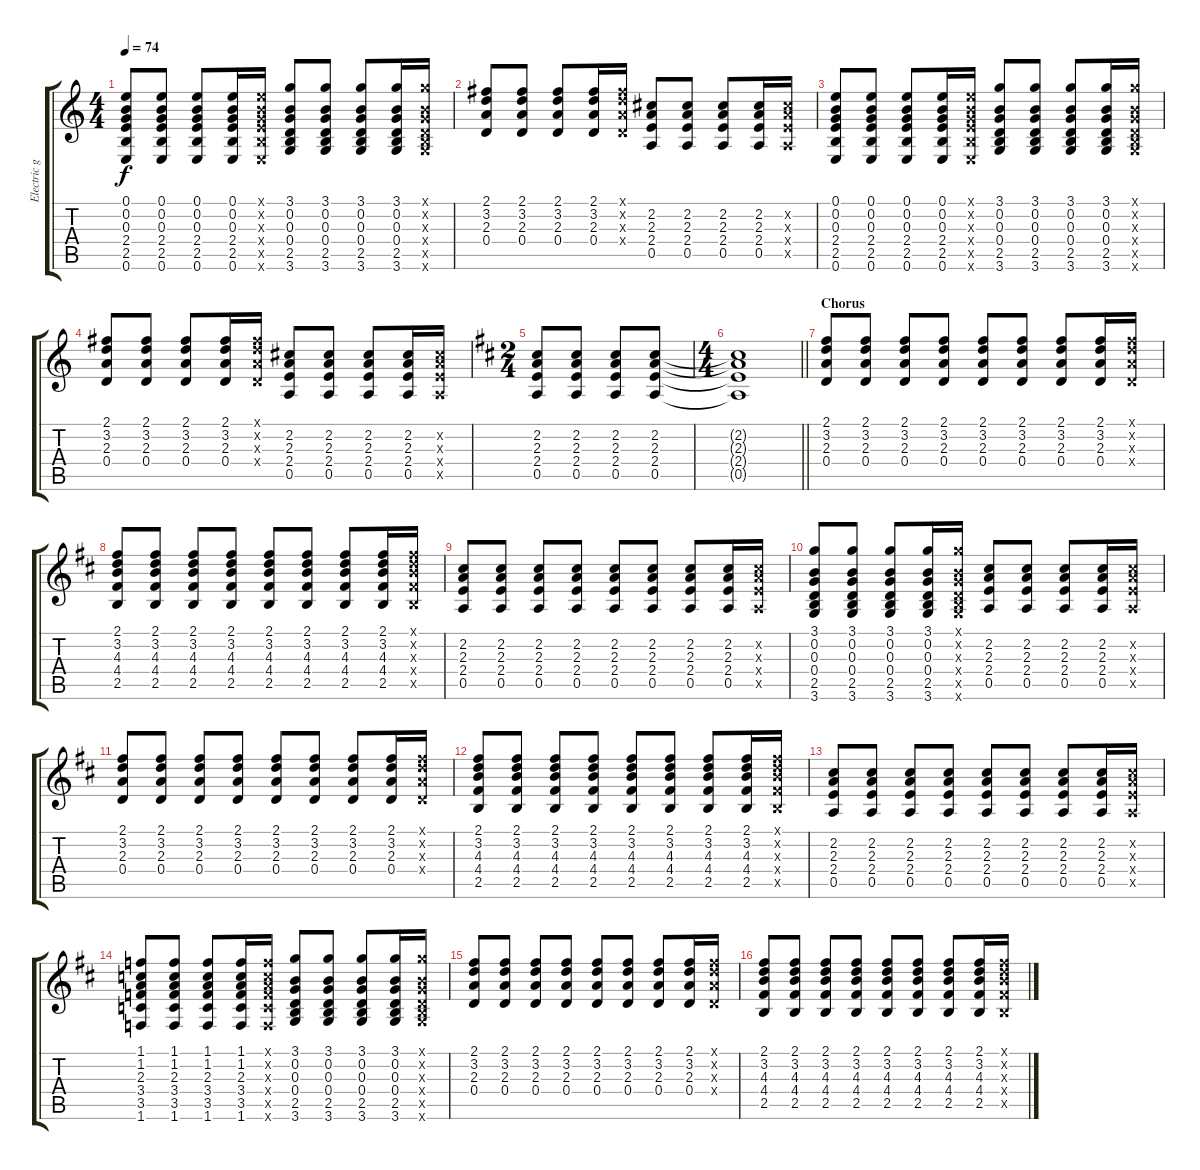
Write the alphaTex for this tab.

\track ("Electric guitar 2" "Electric g") {instrument electricguitarclean}
\staff {score tabs}
\tuning (E4 B3 G3 D3 A2 E2) {hide}
\ts (4 4)
\tempo 74
\clef g2
\ks c
(0.1 0.2 0.3 2.4 2.5 0.6).8{dy f} (0.1 0.2 0.3 2.4 2.5 0.6).8 (0.1 0.2 0.3 2.4 2.5 0.6).8 (0.1 0.2 0.3 2.4 2.5 0.6).16 (0.1{x} 0.2{x} 0.3{x} 2.4{x} 2.5{x} 0.6{x}).16 (3.1 0.2 0.3 0.4 2.5 3.6).8 (3.1 0.2 0.3 0.4 2.5 3.6).8 (3.1 0.2 0.3 0.4 2.5 3.6).8 (3.1 0.2 0.3 0.4 2.5 3.6).16 (3.1{x} 0.2{x} 0.3{x} 0.4{x} 2.5{x} 3.6{x}).16 |
(2.1 3.2 2.3 0.4).8 (2.1 3.2 2.3 0.4).8 (2.1 3.2 2.3 0.4).8 (2.1 3.2 2.3 0.4).16 (2.1{x} 3.2{x} 2.3{x} 0.4{x}).16 (2.2 2.3 2.4 0.5).8 (2.2 2.3 2.4 0.5).8 (2.2 2.3 2.4 0.5).8 (2.2 2.3 2.4 0.5).16 (2.2{x} 2.3{x} 2.4{x} 0.5{x}).16 |
(0.1 0.2 0.3 2.4 2.5 0.6).8 (0.1 0.2 0.3 2.4 2.5 0.6).8 (0.1 0.2 0.3 2.4 2.5 0.6).8 (0.1 0.2 0.3 2.4 2.5 0.6).16 (0.1{x} 0.2{x} 0.3{x} 2.4{x} 2.5{x} 0.6{x}).16 (3.1 0.2 0.3 0.4 2.5 3.6).8 (3.1 0.2 0.3 0.4 2.5 3.6).8 (3.1 0.2 0.3 0.4 2.5 3.6).8 (3.1 0.2 0.3 0.4 2.5 3.6).16 (3.1{x} 0.2{x} 0.3{x} 0.4{x} 2.5{x} 3.6{x}).16 |
(2.1 3.2 2.3 0.4).8 (2.1 3.2 2.3 0.4).8 (2.1 3.2 2.3 0.4).8 (2.1 3.2 2.3 0.4).16 (2.1{x} 3.2{x} 2.3{x} 0.4{x}).16 (2.2 2.3 2.4 0.5).8 (2.2 2.3 2.4 0.5).8 (2.2 2.3 2.4 0.5).8 (2.2 2.3 2.4 0.5).16 (2.2{x} 2.3{x} 2.4{x} 0.5{x}).16 |
\ts (2 4)
\ks d
(2.2 2.3 2.4 0.5).8 (2.2 2.3 2.4 0.5).8 (2.2 2.3 2.4 0.5).8 (2.2 2.3 2.4 0.5).8 |
\ts (4 4)
\barLineRight lightlight
(2.2{t} 2.3{t} 2.4{t} 0.5{t}).1 |
\section ("" "Chorus")
(2.1 3.2 2.3 0.4).8 (2.1 3.2 2.3 0.4).8 (2.1 3.2 2.3 0.4).8 (2.1 3.2 2.3 0.4).8 (2.1 3.2 2.3 0.4).8 (2.1 3.2 2.3 0.4).8 (2.1 3.2 2.3 0.4).8 (2.1 3.2 2.3 0.4).16 (2.1{x} 3.2{x} 2.3{x} 0.4{x}).16 |
(2.1 3.2 4.3 4.4 2.5).8 (2.1 3.2 4.3 4.4 2.5).8 (2.1 3.2 4.3 4.4 2.5).8 (2.1 3.2 4.3 4.4 2.5).8 (2.1 3.2 4.3 4.4 2.5).8 (2.1 3.2 4.3 4.4 2.5).8 (2.1 3.2 4.3 4.4 2.5).8 (2.1 3.2 4.3 4.4 2.5).16 (2.1{x} 3.2{x} 4.3{x} 4.4{x} 2.5{x}).16 |
(2.2 2.3 2.4 0.5).8 (2.2 2.3 2.4 0.5).8 (2.2 2.3 2.4 0.5).8 (2.2 2.3 2.4 0.5).8 (2.2 2.3 2.4 0.5).8 (2.2 2.3 2.4 0.5).8 (2.2 2.3 2.4 0.5).8 (2.2 2.3 2.4 0.5).16 (2.2{x} 2.3{x} 2.4{x} 0.5{x}).16 |
(3.1 0.2 0.3 0.4 2.5 3.6).8 (3.1 0.2 0.3 0.4 2.5 3.6).8 (3.1 0.2 0.3 0.4 2.5 3.6).8 (3.1 0.2 0.3 0.4 2.5 3.6).16 (3.1{x} 0.2{x} 0.3{x} 0.4{x} 2.5{x} 3.6{x}).16 (2.2 2.3 2.4 0.5).8 (2.2 2.3 2.4 0.5).8 (2.2 2.3 2.4 0.5).8 (2.2 2.3 2.4 0.5).16 (2.2{x} 2.3{x} 2.4{x} 0.5{x}).16 |
(2.1 3.2 2.3 0.4).8 (2.1 3.2 2.3 0.4).8 (2.1 3.2 2.3 0.4).8 (2.1 3.2 2.3 0.4).8 (2.1 3.2 2.3 0.4).8 (2.1 3.2 2.3 0.4).8 (2.1 3.2 2.3 0.4).8 (2.1 3.2 2.3 0.4).16 (2.1{x} 3.2{x} 2.3{x} 0.4{x}).16 |
(2.1 3.2 4.3 4.4 2.5).8 (2.1 3.2 4.3 4.4 2.5).8 (2.1 3.2 4.3 4.4 2.5).8 (2.1 3.2 4.3 4.4 2.5).8 (2.1 3.2 4.3 4.4 2.5).8 (2.1 3.2 4.3 4.4 2.5).8 (2.1 3.2 4.3 4.4 2.5).8 (2.1 3.2 4.3 4.4 2.5).16 (2.1{x} 3.2{x} 4.3{x} 4.4{x} 2.5{x}).16 |
(2.2 2.3 2.4 0.5).8 (2.2 2.3 2.4 0.5).8 (2.2 2.3 2.4 0.5).8 (2.2 2.3 2.4 0.5).8 (2.2 2.3 2.4 0.5).8 (2.2 2.3 2.4 0.5).8 (2.2 2.3 2.4 0.5).8 (2.2 2.3 2.4 0.5).16 (2.2{x} 2.3{x} 2.4{x} 0.5{x}).16 |
(1.1 1.2 2.3 3.4 3.5 1.6).8 (1.1 1.2 2.3 3.4 3.5 1.6).8 (1.1 1.2 2.3 3.4 3.5 1.6).8 (1.1 1.2 2.3 3.4 3.5 1.6).16 (1.1{x} 1.2{x} 2.3{x} 3.4{x} 3.5{x} 1.6{x}).16 (3.1 0.2 0.3 0.4 2.5 3.6).8 (3.1 0.2 0.3 0.4 2.5 3.6).8 (3.1 0.2 0.3 0.4 2.5 3.6).8 (3.1 0.2 0.3 0.4 2.5 3.6).16 (3.1{x} 0.2{x} 0.3{x} 0.4{x} 2.5{x} 3.6{x}).16 |
(2.1 3.2 2.3 0.4).8 (2.1 3.2 2.3 0.4).8 (2.1 3.2 2.3 0.4).8 (2.1 3.2 2.3 0.4).8 (2.1 3.2 2.3 0.4).8 (2.1 3.2 2.3 0.4).8 (2.1 3.2 2.3 0.4).8 (2.1 3.2 2.3 0.4).16 (2.1{x} 3.2{x} 2.3{x} 0.4{x}).16 |
(2.1 3.2 4.3 4.4 2.5).8 (2.1 3.2 4.3 4.4 2.5).8 (2.1 3.2 4.3 4.4 2.5).8 (2.1 3.2 4.3 4.4 2.5).8 (2.1 3.2 4.3 4.4 2.5).8 (2.1 3.2 4.3 4.4 2.5).8 (2.1 3.2 4.3 4.4 2.5).8 (2.1 3.2 4.3 4.4 2.5).16 (2.1{x} 3.2{x} 4.3{x} 4.4{x} 2.5{x}).16
